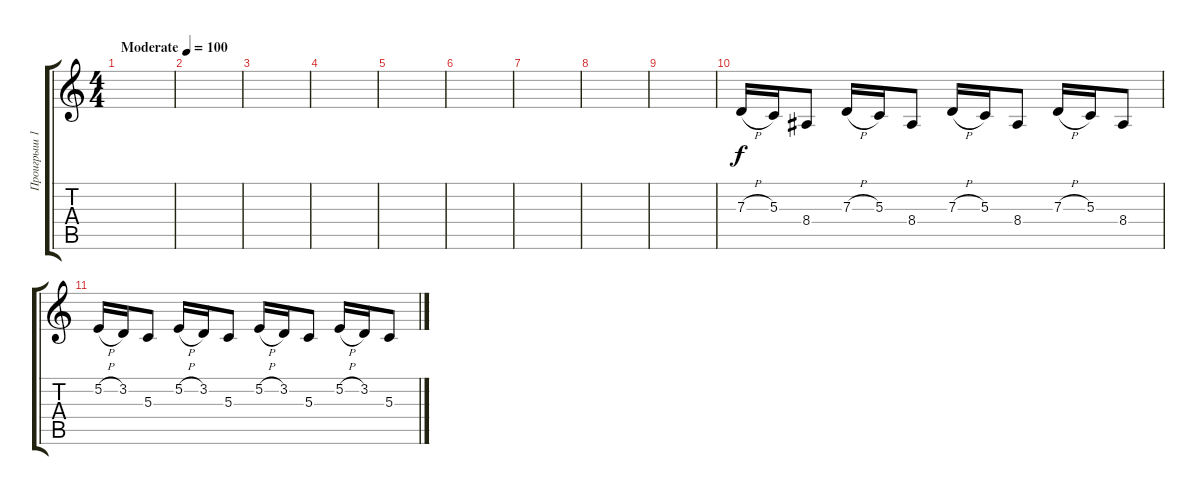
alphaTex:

\track ("Проигрыш 1" "Проигрыш 1") {instrument lead2sawtooth}
\staff {score tabs}
\tuning (E4 B3 G3 D3 A2 D2) {hide}
\ts (4 4)
\tempo (100 "Moderate")
\clef g2
\ks c
|
|
|
|
|
|
|
|
|
7.3{h}.16{volume 13} 5.3.16 8.4.8 7.3{h}.16 5.3.16 8.4.8 7.3{h}.16 5.3.16 8.4.8 7.3{h}.16 5.3.16 8.4.8 |
5.2{h}.16 3.2.16 5.3.8 5.2{h}.16 3.2.16 5.3.8 5.2{h}.16 3.2.16 5.3.8 5.2{h}.16 3.2.16 5.3.8{volume 10}
